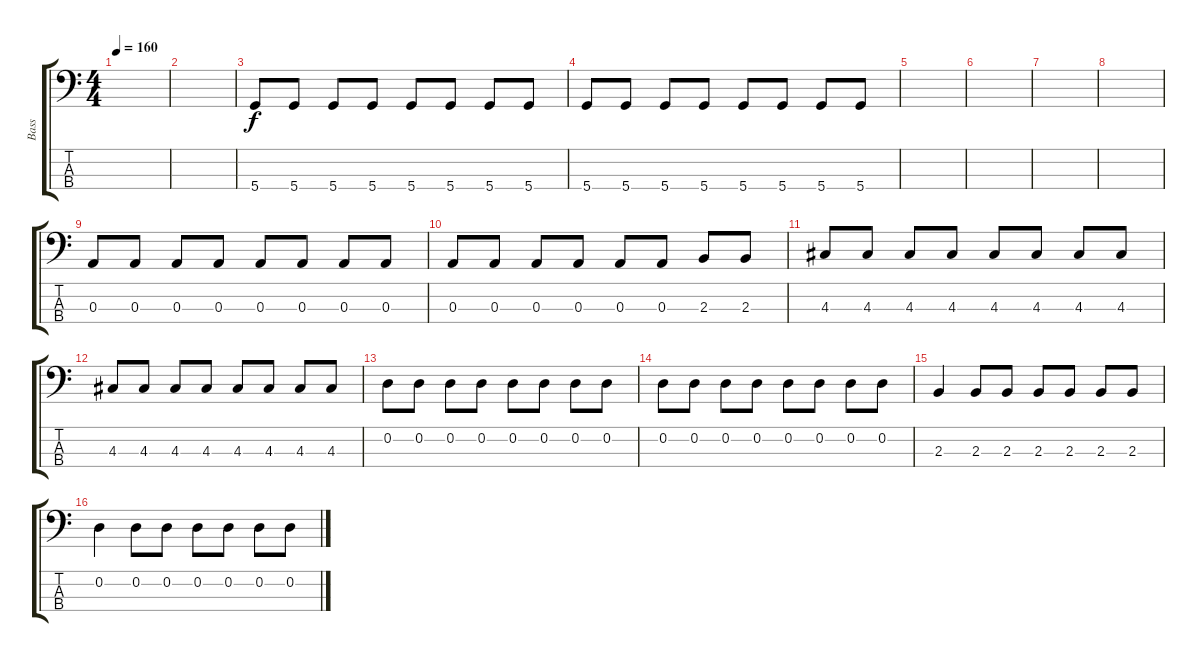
\track ("Bass" "Bass") {instrument electricbassfinger}
\staff {score tabs}
\tuning (G2 D2 A1 D1) {hide}
\ts (4 4)
\tempo 160
\clef f4
\ks c
|
|
5.4.8 5.4.8 5.4.8 5.4.8 5.4.8 5.4.8 5.4.8 5.4.8 |
5.4.8 5.4.8 5.4.8 5.4.8 5.4.8 5.4.8 5.4.8 5.4.8 |
|
|
|
|
0.3.8 0.3.8 0.3.8 0.3.8 0.3.8 0.3.8 0.3.8 0.3.8 |
0.3.8 0.3.8 0.3.8 0.3.8 0.3.8 0.3.8 2.3.8 2.3.8 |
4.3.8 4.3.8 4.3.8 4.3.8 4.3.8 4.3.8 4.3.8 4.3.8 |
4.3.8 4.3.8 4.3.8 4.3.8 4.3.8 4.3.8 4.3.8 4.3.8 |
0.2.8 0.2.8 0.2.8 0.2.8 0.2.8 0.2.8 0.2.8 0.2.8 |
0.2.8 0.2.8 0.2.8 0.2.8 0.2.8 0.2.8 0.2.8 0.2.8 |
2.3.4 2.3.8 2.3.8 2.3.8 2.3.8 2.3.8 2.3.8 |
0.2.4 0.2.8 0.2.8 0.2.8 0.2.8 0.2.8 0.2.8
